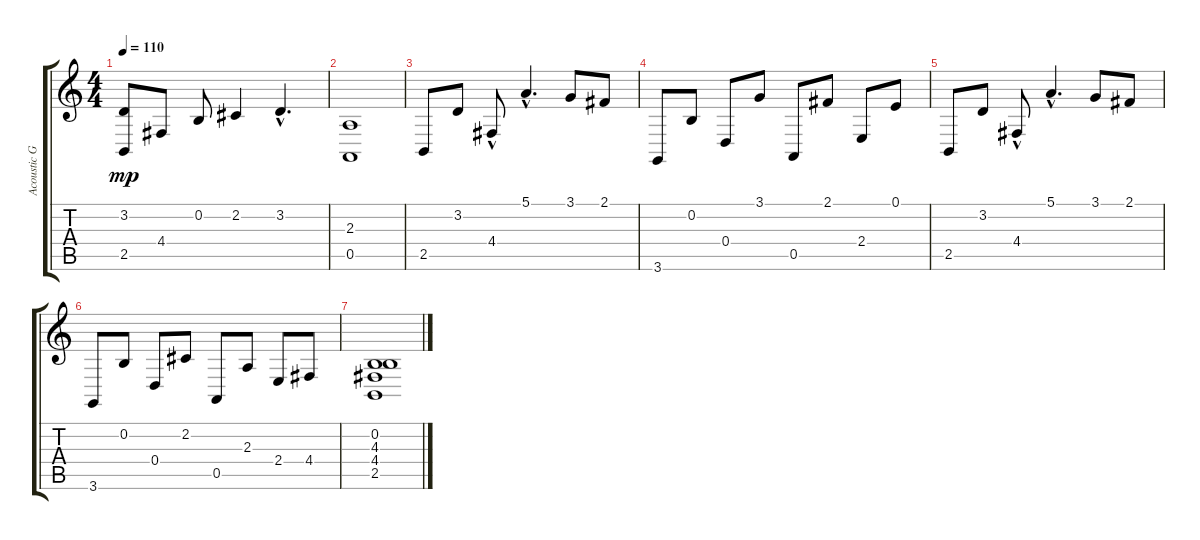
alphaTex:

\track ("Acoustic Grand Piano" "Acoustic G") {instrument acousticgrandpiano}
\staff {score tabs}
\tuning (E4 B3 G3 D3 A2 E2) {hide}
\ts (4 4)
\tempo 110
\clef g2
\ks c
(3.2 2.5).8{dy mp} 4.4.8 0.2.8 2.2.4 3.2{hac}.4{d} |
(2.3 0.5).1 |
2.5.8 3.2.8 4.4{hac}.8 5.1{hac}.4{d} 3.1.8 2.1.8 |
3.6.8 0.2.8 0.4.8 3.1.8 0.5.8 2.1.8 2.4.8 0.1.8 |
2.5.8 3.2.8 4.4{hac}.8 5.1{hac}.4{d} 3.1.8 2.1.8 |
3.6.8 0.2.8 0.4.8 2.2.8 0.5.8 2.3.8 2.4.8 4.4.8 |
(0.2 4.3 4.4 2.5).1
